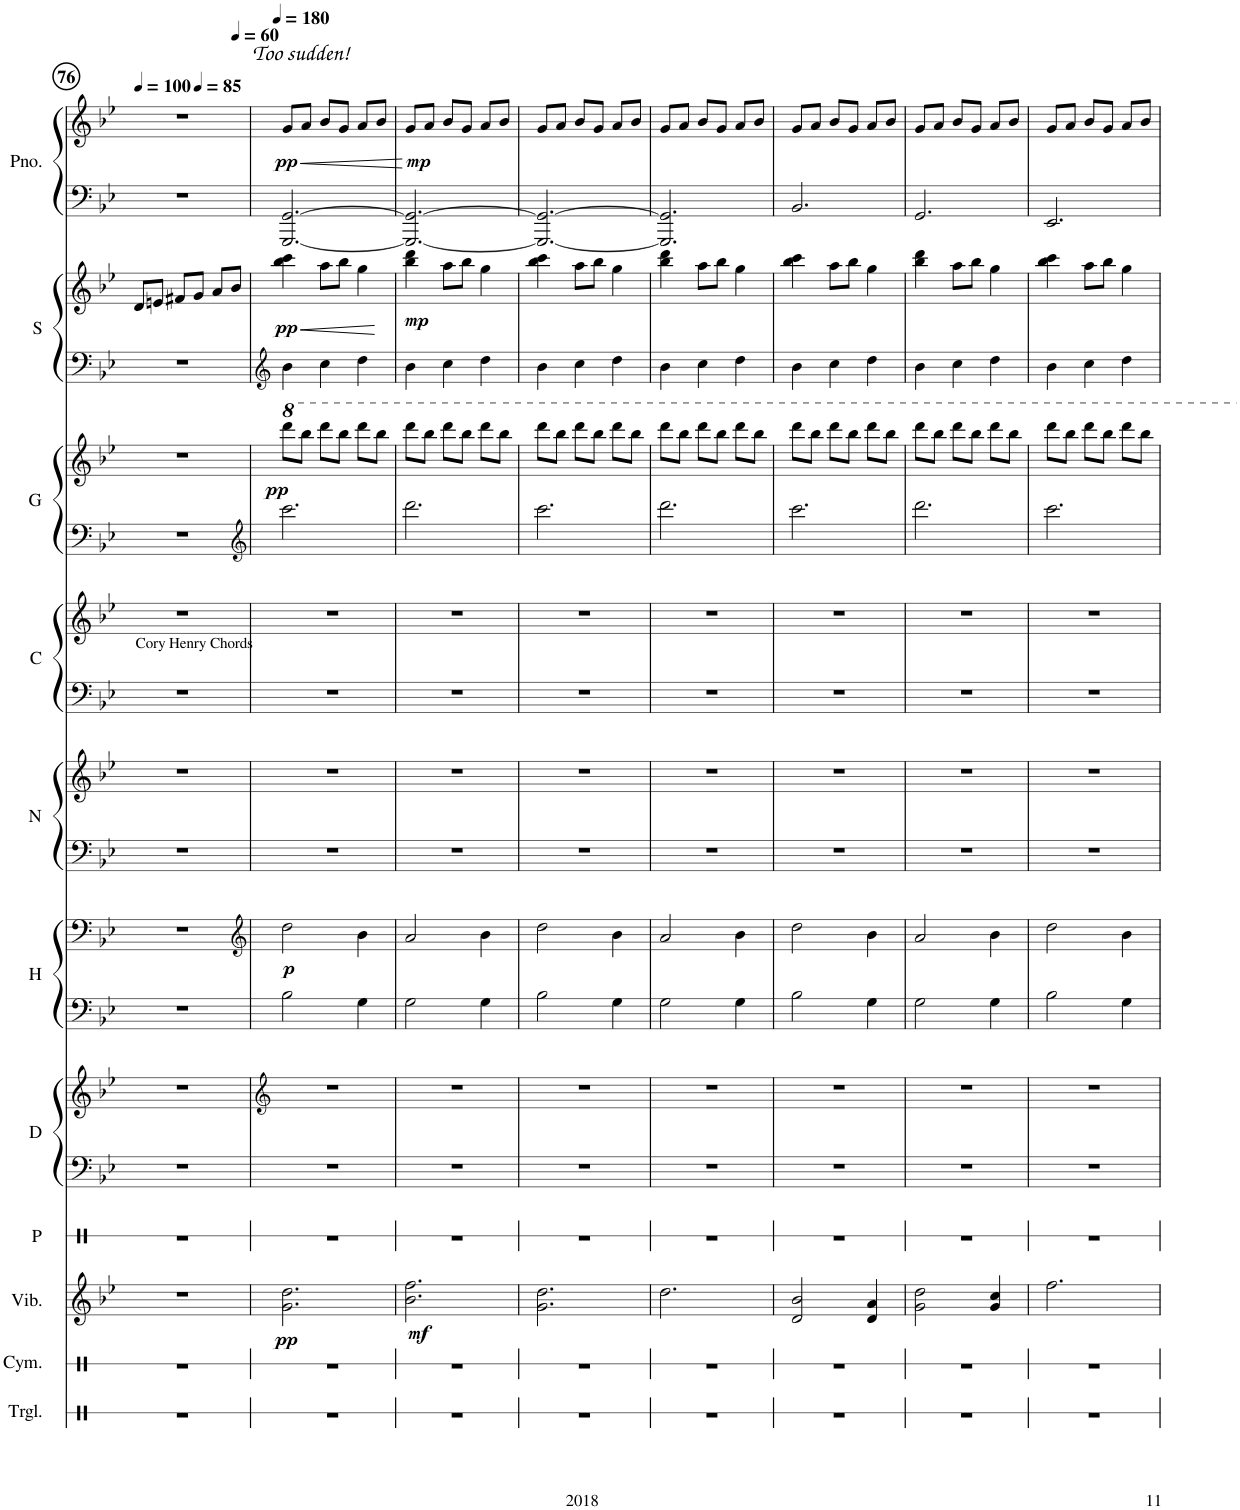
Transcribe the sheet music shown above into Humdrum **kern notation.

**kern	**kern	**kern	**dynam	**kern	**kern	**kern	**kern	**kern	**dynam	**kern	**kern	**kern	**kern	**kern	**kern	**dynam	**kern	**kern	**dynam	**kern	**kern	**dynam
*part11	*part10	*part9	*part9	*part8	*part7	*part7	*part6	*part6	*part6	*part5	*part5	*part4	*part4	*part3	*part3	*part3	*part2	*part2	*part2	*part1	*part1	*part1
*staff18	*staff17	*staff16	*staff16	*staff15	*staff14	*staff13	*staff12	*staff11	*staff11/12	*staff10	*staff9	*staff8	*staff7	*staff6	*staff5	*staff5/6	*staff4	*staff3	*staff3/4	*staff2	*staff1	*staff1/2
*I"Triangle	*I"Cymbal	*I"Vibraphone	*	*I"Panda	*I"Dana	*	*I"Makeup Cake	*	*	*I"Nate	*	*I"Wyoming	*	*I"Dumb One	*	*	*I"SANTA!	*	*	*I"Piano	*	*
*I'Trgl.	*I'Cym.	*I'Vib.	*	*I'P	*I'D	*	*	*	*	*I'N	*	*	*	*	*	*	*I'S	*	*	*I'Pno.	*	*
!!LO:PB:g=z
*clefX	*clefX	*clefG2	*	*clefX	*clefF4	*clefG2	*clefF4	*clefF4	*	*clefF4	*clefG2	*clefF4	*clefG2	*clefF4	*clefG2	*	*clefF4	*clefG2	*	*clefF4	*clefG2	*
*k[]	*k[]	*k[b-e-]	*	*k[]	*k[b-e-]	*k[b-e-]	*k[b-e-]	*k[b-e-]	*	*k[b-e-]	*k[b-e-]	*k[b-e-]	*k[b-e-]	*k[b-e-]	*k[b-e-]	*	*k[b-e-]	*k[b-e-]	*	*k[b-e-]	*k[b-e-]	*
*M3/4	*M3/4	*M3/4	*	*M3/4	*M3/4	*M3/4	*M3/4	*M3/4	*	*M3/4	*M3/4	*M3/4	*M3/4	*M3/4	*M3/4	*	*M3/4	*M3/4	*	*M3/4	*M3/4	*
*MM100	*MM100	*MM100	*	*MM100	*MM100	*MM100	*MM100	*MM100	*	*MM100	*MM100	*MM100	*MM100	*MM100	*MM100	*	*MM100	*MM100	*	*MM100	*MM100	*
=76	=76	=76	=76	=76	=76	=76	=76	=76	=76	=76	=76	=76	=76	=76	=76	=76	=76	=76	=76	=76	=76	=76
!	!	!	!	!	!	!	!	!	!	!	!	!	!LO:TX:b:t=Cory Henry Chords	!	!	!	!	!	!	!	!	!
*	*	*	*	*	*	*	*	*	*	*	*	*	*	*	*	*	*	*	*	*	*^	*
*	*	*	*	*	*	*	*	*	*	*	*	*	*	*	*	*	*	*	*	*	*	*^	*
2.r	2.r	2.r	.	2.r	2.r	2.r	2.r	2.r	.	2.r	2.r	2.r	2.r	2.r	2.r	.	2.r	8d/L	.	2.r	2.r	4.ryy	2ryy	.
.	.	.	.	.	.	.	.	.	.	.	.	.	.	.	.	.	.	8en/J	.	.	.	.	.	.
.	.	.	.	.	.	.	.	.	.	.	.	.	.	.	.	.	.	8f#X/L	.	.	.	.	.	.
*	*	*	*	*	*	*	*	*	*	*	*	*	*	*	*	*	*	*	*	*	*MM85	*	*	*
.	.	.	.	.	.	.	.	.	.	.	.	.	.	.	.	.	.	8g/J	.	.	.	4.ryy	.	.
.	.	.	.	.	.	.	.	.	.	.	.	.	.	.	.	.	.	8a/L	.	.	.	.	8ryy	.
*	*	*	*	*	*	*	*	*	*	*	*	*	*	*	*	*	*	*	*	*	*MM60	*	*	*
.	.	.	.	.	.	.	.	.	.	.	.	.	.	.	.	.	.	8b-/J	.	.	.	.	8ryy	.
*	*	*	*	*	*	*	*	*	*	*	*	*	*	*	*	*	*	*	*	*	*v	*v	*v	*
=77	=77	=77	=77	=77	=77	=77	=77	=77	=77	=77	=77	=77	=77	=77	=77	=77	=77	=77	=77	=77	=77	=77
*	*	*	*	*	*	*clefG2	*	*clefG2	*	*	*	*	*	*clefG2	*	*	*clefG2	*	*	*	*	*
*	*	*	*	*	*	*	*	*	*	*	*	*	*	*	*	*	*	*	*	*	*MM180	*
*	*	*	*	*	*	*	*	*	*	*	*	*	*	*	*	*	*	*	*	*	*^	*
*	*	*	*	*	*	*	*	*	*	*	*	*	*	*	*	*	*	*	*	*	*	*^	*
!	!	!	!	!	!	!	!	!	!	!	!	!	!	!	!	!	!	!	!	!	!LO:TX:a:t=Too sudden!	!	!	!
!	!	!	!LO:DY:b	!	!	!	!	!	!LO:DY:b	!	!	!	!	!	!	!LO:DY:b	!	!	!LO:HP:b	!	!	!	!	!LO:HP:b
!	!	!	!	!	!	!	!	!	!	!	!	!	!	!	!	!	!	!	!LO:DY:n=1:b	!	!	!	!	!LO:DY:n=1:b
*	*	*	*	*	*	*	*	*	*	*	*	*	*	*	*	*	*	*	*	*	*v	*v	*v	*
2.r	2.r	2.g\ 2.dd\	pp	2.r	2.r	2.r	2B-\	2dd\	p	2.r	2.r	2.r	2.r	2.ccc\	8dddd\L	pp	4b-\	4bb-\ 4ccc\	< pp	[2.GGG/ [2.GG/	8g/L	< pp
.	.	.	.	.	.	.	.	.	.	.	.	.	.	.	8bbb-\J	.	.	.	.	.	8a/J	.
.	.	.	.	.	.	.	.	.	.	.	.	.	.	.	8dddd\L	.	4cc\	8aa\L	.	.	8b-/L	.
.	.	.	.	.	.	.	.	.	.	.	.	.	.	.	8bbb-\J	.	.	8bb-\J	.	.	8g/J	.
.	.	.	.	.	.	.	4G\	4b-\	.	.	.	.	.	.	8dddd\L	.	4dd\	4gg\	.	.	8a/L	.
.	.	.	.	.	.	.	.	.	.	.	.	.	.	.	8bbb-\J	.	.	.	.	.	8b-/J	.
=78	=78	=78	=78	=78	=78	=78	=78	=78	=78	=78	=78	=78	=78	=78	=78	=78	=78	=78	=78	=78	=78	=78
!	!	!	!LO:DY:b	!	!	!	!	!	!	!	!	!	!	!	!	!	!	!	!LO:DY:b	!	!	!
2.r	2.r	2.b-\ 2.ff\	mf	2.r	2.r	2.r	2G\	2a/	.	2.r	2.r	2.r	2.r	2.ddd\	8dddd\L	.	4b-\	4bb-\ 4ddd\	mp	2.GGG/_ 2.GG/_	8g/L	.
!	!	!	!	!	!	!	!	!	!	!	!	!	!	!	!	!	!	!	!	!	!	!LO:DY:n=1:b
.	.	.	.	.	.	.	.	.	.	.	.	.	.	.	8bbb-\J	.	.	.	.	.	8a/J	[ mp
.	.	.	.	.	.	.	.	.	.	.	.	.	.	.	8dddd\L	.	4cc\	8aa\L	[	.	8b-/L	.
.	.	.	.	.	.	.	.	.	.	.	.	.	.	.	8bbb-\J	.	.	8bb-\J	.	.	8g/J	.
.	.	.	.	.	.	.	4G\	4b-\	.	.	.	.	.	.	8dddd\L	.	4dd\	4gg\	.	.	8a/L	.
.	.	.	.	.	.	.	.	.	.	.	.	.	.	.	8bbb-\J	.	.	.	.	.	8b-/J	.
=79	=79	=79	=79	=79	=79	=79	=79	=79	=79	=79	=79	=79	=79	=79	=79	=79	=79	=79	=79	=79	=79	=79
2.r	2.r	2.g\ 2.dd\	.	2.r	2.r	2.r	2B-\	2dd\	.	2.r	2.r	2.r	2.r	2.ccc\	8dddd\L	.	4b-\	4bb-\ 4ccc\	.	2.GGG/_ 2.GG/_	8g/L	.
.	.	.	.	.	.	.	.	.	.	.	.	.	.	.	8bbb-\J	.	.	.	.	.	8a/J	.
.	.	.	.	.	.	.	.	.	.	.	.	.	.	.	8dddd\L	.	4cc\	8aa\L	.	.	8b-/L	.
.	.	.	.	.	.	.	.	.	.	.	.	.	.	.	8bbb-\J	.	.	8bb-\J	.	.	8g/J	.
.	.	.	.	.	.	.	4G\	4b-\	.	.	.	.	.	.	8dddd\L	.	4dd\	4gg\	.	.	8a/L	.
.	.	.	.	.	.	.	.	.	.	.	.	.	.	.	8bbb-\J	.	.	.	.	.	8b-/J	.
=80	=80	=80	=80	=80	=80	=80	=80	=80	=80	=80	=80	=80	=80	=80	=80	=80	=80	=80	=80	=80	=80	=80
2.r	2.r	2.dd\	.	2.r	2.r	2.r	2G\	2a/	.	2.r	2.r	2.r	2.r	2.ddd\	8dddd\L	.	4b-\	4bb-\ 4ddd\	.	2.GGG/] 2.GG/]	8g/L	.
.	.	.	.	.	.	.	.	.	.	.	.	.	.	.	8bbb-\J	.	.	.	.	.	8a/J	.
.	.	.	.	.	.	.	.	.	.	.	.	.	.	.	8dddd\L	.	4cc\	8aa\L	.	.	8b-/L	.
.	.	.	.	.	.	.	.	.	.	.	.	.	.	.	8bbb-\J	.	.	8bb-\J	.	.	8g/J	.
.	.	.	.	.	.	.	4G\	4b-\	.	.	.	.	.	.	8dddd\L	.	4dd\	4gg\	.	.	8a/L	.
.	.	.	.	.	.	.	.	.	.	.	.	.	.	.	8bbb-\J	.	.	.	.	.	8b-/J	.
=81	=81	=81	=81	=81	=81	=81	=81	=81	=81	=81	=81	=81	=81	=81	=81	=81	=81	=81	=81	=81	=81	=81
2.r	2.r	2d/ 2b-/	.	2.r	2.r	2.r	2B-\	2dd\	.	2.r	2.r	2.r	2.r	2.ccc\	8dddd\L	.	4b-\	4bb-\ 4ccc\	.	2.BB-/	8g/L	.
.	.	.	.	.	.	.	.	.	.	.	.	.	.	.	8bbb-\J	.	.	.	.	.	8a/J	.
.	.	.	.	.	.	.	.	.	.	.	.	.	.	.	8dddd\L	.	4cc\	8aa\L	.	.	8b-/L	.
.	.	.	.	.	.	.	.	.	.	.	.	.	.	.	8bbb-\J	.	.	8bb-\J	.	.	8g/J	.
.	.	4d/ 4a/	.	.	.	.	4G\	4b-\	.	.	.	.	.	.	8dddd\L	.	4dd\	4gg\	.	.	8a/L	.
.	.	.	.	.	.	.	.	.	.	.	.	.	.	.	8bbb-\J	.	.	.	.	.	8b-/J	.
=82	=82	=82	=82	=82	=82	=82	=82	=82	=82	=82	=82	=82	=82	=82	=82	=82	=82	=82	=82	=82	=82	=82
2.r	2.r	2g\ 2dd\	.	2.r	2.r	2.r	2G\	2a/	.	2.r	2.r	2.r	2.r	2.ddd\	8dddd\L	.	4b-\	4bb-\ 4ddd\	.	2.GG/	8g/L	.
.	.	.	.	.	.	.	.	.	.	.	.	.	.	.	8bbb-\J	.	.	.	.	.	8a/J	.
.	.	.	.	.	.	.	.	.	.	.	.	.	.	.	8dddd\L	.	4cc\	8aa\L	.	.	8b-/L	.
.	.	.	.	.	.	.	.	.	.	.	.	.	.	.	8bbb-\J	.	.	8bb-\J	.	.	8g/J	.
.	.	4g/ 4cc/	.	.	.	.	4G\	4b-\	.	.	.	.	.	.	8dddd\L	.	4dd\	4gg\	.	.	8a/L	.
.	.	.	.	.	.	.	.	.	.	.	.	.	.	.	8bbb-\J	.	.	.	.	.	8b-/J	.
=83	=83	=83	=83	=83	=83	=83	=83	=83	=83	=83	=83	=83	=83	=83	=83	=83	=83	=83	=83	=83	=83	=83
2.r	2.r	2.ff\	.	2.r	2.r	2.r	2B-\	2dd\	.	2.r	2.r	2.r	2.r	2.ccc\	8dddd\L	.	4b-\	4bb-\ 4ccc\	.	2.EE-/	8g/L	.
.	.	.	.	.	.	.	.	.	.	.	.	.	.	.	8bbb-\J	.	.	.	.	.	8a/J	.
.	.	.	.	.	.	.	.	.	.	.	.	.	.	.	8dddd\L	.	4cc\	8aa\L	.	.	8b-/L	.
.	.	.	.	.	.	.	.	.	.	.	.	.	.	.	8bbb-\J	.	.	8bb-\J	.	.	8g/J	.
.	.	.	.	.	.	.	4G\	4b-\	.	.	.	.	.	.	8dddd\L	.	4dd\	4gg\	.	.	8a/L	.
.	.	.	.	.	.	.	.	.	.	.	.	.	.	.	8bbb-\J	.	.	.	.	.	8b-/J	.
=	=	=	=	=	=	=	=	=	=	=	=	=	=	=	=	=	=	=	=	=	=	=
*-	*-	*-	*-	*-	*-	*-	*-	*-	*-	*-	*-	*-	*-	*-	*-	*-	*-	*-	*-	*-	*-	*-
